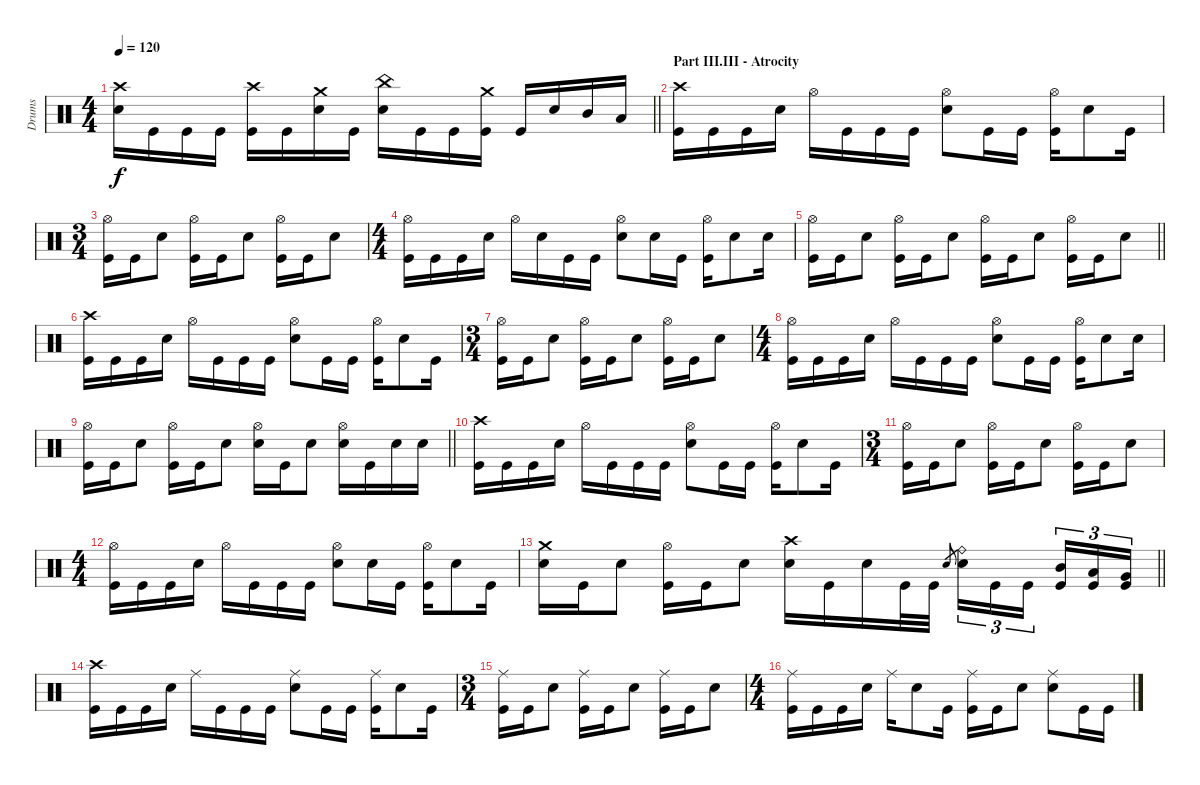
\track ("Drums" "Drums") {instrument percussion}
\staff
\articulation defaults
\ts (4 4)
\tempo 120
\clef neutral
\barLineRight lightlight
\ks c
("Crash high (hit)" "Electric Snare (hit)").16{dy f} "Kick (hit)".16 "Kick (hit)".16 "Kick (hit)".16 ("Crash high (hit)" "Kick (hit)").16 "Kick (hit)".16 ("Crash medium (hit)" "Electric Snare (hit)").16 "Kick (hit)".16 ("China (hit)" "Electric Snare (hit)").16 "Kick (hit)".16 "Kick (hit)".16 ("Crash medium (hit)" "Kick (hit)").16 "Kick (hit)".16 "Electric Snare (hit)".16 "Mid Tom (hit)".16 "Low Tom (hit)".16 |
\section ("" "Part III.III - Atrocity")
("Crash high (hit)" "Kick (hit)").16 "Kick (hit)".16 "Kick (hit)".16 "Electric Snare (hit)".16 "Hi-Hat (open)".16 "Kick (hit)".16 "Kick (hit)".16 "Kick (hit)".16 ("Hi-Hat (open)" "Electric Snare (hit)").8 "Kick (hit)".16 "Kick (hit)".16 ("Hi-Hat (open)" "Kick (hit)").16 "Electric Snare (hit)".8 "Kick (hit)".16 |
\ts (3 4)
("Hi-Hat (open)" "Kick (hit)").16 "Kick (hit)".16 "Electric Snare (hit)".8 ("Hi-Hat (open)" "Kick (hit)").16 "Kick (hit)".16 "Electric Snare (hit)".8 ("Hi-Hat (open)" "Kick (hit)").16 "Kick (hit)".16 "Electric Snare (hit)".8 |
\ts (4 4)
("Hi-Hat (open)" "Kick (hit)").16 "Kick (hit)".16 "Kick (hit)".16 "Electric Snare (hit)".16 "Hi-Hat (open)".16 "Electric Snare (hit)".16 "Kick (hit)".16 "Kick (hit)".16 ("Hi-Hat (open)" "Electric Snare (hit)").8 "Electric Snare (hit)".16 "Kick (hit)".16 ("Hi-Hat (open)" "Kick (hit)").16 "Electric Snare (hit)".8 "Electric Snare (hit)".16 |
\barLineRight lightlight
("Hi-Hat (open)" "Kick (hit)").16 "Kick (hit)".16 "Electric Snare (hit)".8 ("Hi-Hat (open)" "Kick (hit)").16 "Kick (hit)".16 "Electric Snare (hit)".8 ("Hi-Hat (open)" "Kick (hit)").16 "Kick (hit)".16 "Electric Snare (hit)".8 ("Hi-Hat (open)" "Kick (hit)").16 "Kick (hit)".16 "Electric Snare (hit)".8 |
("Crash high (hit)" "Kick (hit)").16 "Kick (hit)".16 "Kick (hit)".16 "Electric Snare (hit)".16 "Hi-Hat (open)".16 "Kick (hit)".16 "Kick (hit)".16 "Kick (hit)".16 ("Hi-Hat (open)" "Electric Snare (hit)").8 "Kick (hit)".16 "Kick (hit)".16 ("Hi-Hat (open)" "Kick (hit)").16 "Electric Snare (hit)".8 "Kick (hit)".16 |
\ts (3 4)
("Hi-Hat (open)" "Kick (hit)").16 "Kick (hit)".16 "Electric Snare (hit)".8 ("Hi-Hat (open)" "Kick (hit)").16 "Kick (hit)".16 "Electric Snare (hit)".8 ("Hi-Hat (open)" "Kick (hit)").16 "Kick (hit)".16 "Electric Snare (hit)".8 |
\ts (4 4)
("Hi-Hat (open)" "Kick (hit)").16 "Kick (hit)".16 "Kick (hit)".16 "Electric Snare (hit)".16 "Hi-Hat (open)".16 "Kick (hit)".16 "Kick (hit)".16 "Kick (hit)".16 ("Hi-Hat (open)" "Electric Snare (hit)").8 "Kick (hit)".16 "Kick (hit)".16 ("Hi-Hat (open)" "Kick (hit)").16 "Electric Snare (hit)".8 "Electric Snare (hit)".16 |
\barLineRight lightlight
("Hi-Hat (open)" "Kick (hit)").16 "Kick (hit)".16 "Electric Snare (hit)".8 ("Hi-Hat (open)" "Kick (hit)").16 "Kick (hit)".16 "Electric Snare (hit)".8 ("Hi-Hat (open)" "Electric Snare (hit)").16 "Kick (hit)".16 "Electric Snare (hit)".8 ("Hi-Hat (open)" "Electric Snare (hit)").16 "Kick (hit)".16 "Electric Snare (hit)".16 "Electric Snare (hit)".16 |
("Crash high (hit)" "Kick (hit)").16 "Kick (hit)".16 "Kick (hit)".16 "Electric Snare (hit)".16 "Hi-Hat (open)".16 "Kick (hit)".16 "Kick (hit)".16 "Kick (hit)".16 ("Hi-Hat (open)" "Electric Snare (hit)").8 "Kick (hit)".16 "Kick (hit)".16 ("Hi-Hat (open)" "Kick (hit)").16 "Electric Snare (hit)".8 "Kick (hit)".16 |
\ts (3 4)
("Hi-Hat (open)" "Kick (hit)").16 "Kick (hit)".16 "Electric Snare (hit)".8 ("Hi-Hat (open)" "Kick (hit)").16 "Kick (hit)".16 "Electric Snare (hit)".8 ("Hi-Hat (open)" "Kick (hit)").16 "Kick (hit)".16 "Electric Snare (hit)".8 |
\ts (4 4)
("Hi-Hat (open)" "Kick (hit)").16 "Kick (hit)".16 "Kick (hit)".16 "Electric Snare (hit)".16 "Hi-Hat (open)".16 "Kick (hit)".16 "Kick (hit)".16 "Kick (hit)".16 ("Hi-Hat (open)" "Electric Snare (hit)").8 "Electric Snare (hit)".16 "Kick (hit)".16 ("Hi-Hat (open)" "Kick (hit)").16 "Electric Snare (hit)".8 "Kick (hit)".16 |
\barLineRight lightlight
("Crash medium (hit)" "Electric Snare (hit)").16 "Kick (hit)".16 "Electric Snare (hit)".8 ("Hi-Hat (open)" "Kick (hit)").16 "Kick (hit)".16 "Electric Snare (hit)".8 ("Crash high (hit)" "Electric Snare (hit)").16 "Kick (hit)".16 "Electric Snare (hit)".16 "Kick (hit)".32 "Kick (hit)".32 "Electric Snare (hit)".8{gr} ("Ride (bell)" "Electric Snare (hit)").16{tu (3 2)} "Kick (hit)".16{tu (3 2)} "Kick (hit)".16{tu (3 2) beam splitsecondary} ("Mid Tom (hit)" "Kick (hit)").16{tu (3 2)} ("Low Tom (hit)" "Kick (hit)").16{tu (3 2)} ("Very Low Tom (hit)" "Kick (hit)").16{tu (3 2)} |
\section ("" "")
("Crash high (hit)" "Kick (hit)").16 "Kick (hit)".16 "Kick (hit)".16 "Electric Snare (hit)".16 "Ride (middle)".16 "Kick (hit)".16 "Kick (hit)".16 "Kick (hit)".16 ("Ride (middle)" "Electric Snare (hit)").8 "Kick (hit)".16 "Kick (hit)".16 ("Ride (middle)" "Kick (hit)").16 "Electric Snare (hit)".8 "Kick (hit)".16 |
\ts (3 4)
("Ride (middle)" "Kick (hit)").16 "Kick (hit)".16 "Electric Snare (hit)".8 ("Ride (middle)" "Kick (hit)").16 "Kick (hit)".16 "Electric Snare (hit)".8 ("Ride (middle)" "Kick (hit)").16 "Kick (hit)".16 "Electric Snare (hit)".8 |
\ts (4 4)
("Ride (middle)" "Kick (hit)").16 "Kick (hit)".16 "Kick (hit)".16 "Electric Snare (hit)".16 "Ride (middle)".16 "Electric Snare (hit)".8 "Kick (hit)".16 ("Ride (middle)" "Kick (hit)").16 "Kick (hit)".16 "Electric Snare (hit)".8 ("Ride (middle)" "Electric Snare (hit)").8 "Kick (hit)".16 "Kick (hit)".16
